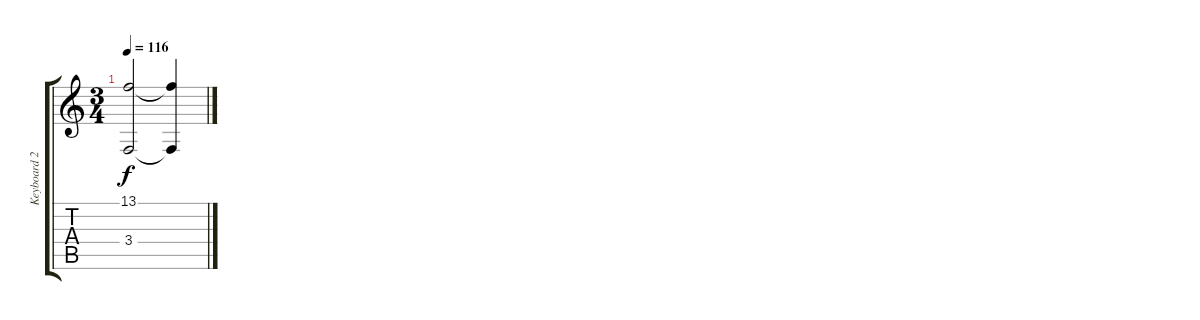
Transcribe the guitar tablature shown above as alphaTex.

\track ("Keyboard 2" "Keyboard 2") {instrument tremolostrings}
\staff {score tabs}
\tuning (E4 B3 G3 D3 A2 E2) {hide}
\ts (3 4)
\tempo 116
\clef g2
\ks c
(13.1{t} 3.4{t}).2{dy f} (13.1{t} 3.4{t}).4
